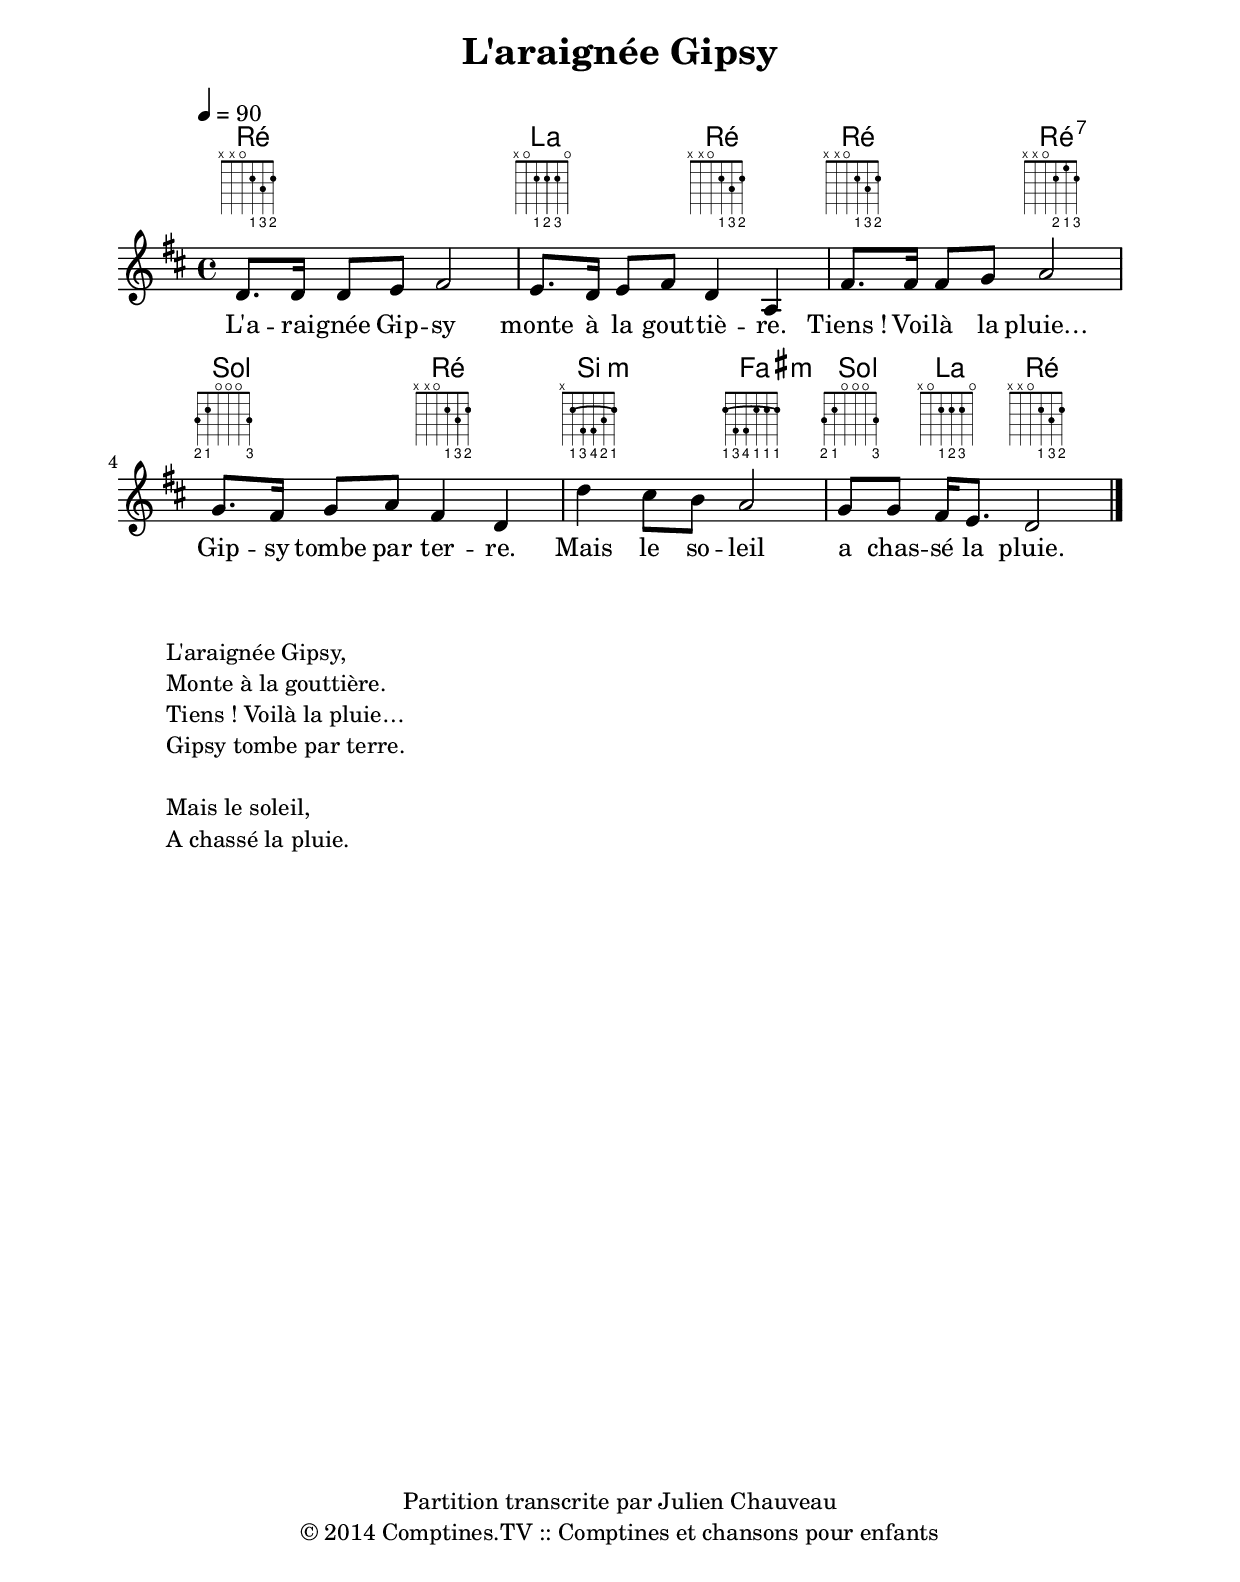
\include "predefined-guitar-fretboards.ly"

\version "2.18.2"

\pointAndClickOff   % Remove hyperlinks in PDF

\paper {
  top-margin = 2\cm
  bottom-margin = 2\cm
  indent = 0
  line-width = 17.0\cm
  markup-system-spacing =
    #'((basic-distance . 12)
       (minimum-distance . 6)
       (padding . 1)
       (stretchability . 10))
}


\header {
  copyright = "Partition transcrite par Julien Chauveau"
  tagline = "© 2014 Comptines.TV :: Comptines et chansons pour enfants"
}


\header {
  title = "L'araignée Gipsy"
}

harmonies = \chordmode {
  d1 a2 d
  d2 d:7 g d
  b2:m fis:m g4 a d2
}

% \transpose d e

<<
  \chords { \frenchChords \harmonies }
  \new FretBoards \harmonies

  \relative c'
  {
    \clef treble
    \time 4/4
    \tempo 4 = 90
    \key d \major

    d8. d16 d8 e fis2
    e8. d16 e8 fis d4 a
    fis'8. fis16 fis8 g a2
    g8. fis16 g8 a fis4 d
    
    d'4 cis8 b a2
    g8 g fis16 e8. d2
    
    \bar "|."
  }

  \addlyrics
  {
    % \set stanza = #"1. "
    L'a -- rai -- gnée Gip -- sy
    monte à la gout -- tiè -- re.
    Tiens ! Voi -- là la pluie…
    Gip -- sy tombe par ter -- re.
    
    Mais le so -- leil
    a chas -- sé la pluie.
  }
>>

\markup
{
  \vspace #3

  \hspace #4
  \column
  {
    "L'araignée Gipsy,"
    "Monte à la gouttière."
    "Tiens ! Voilà la pluie…"
    "Gipsy tombe par terre."
    " "
    "Mais le soleil,"
    "A chassé la pluie."
  }
}
